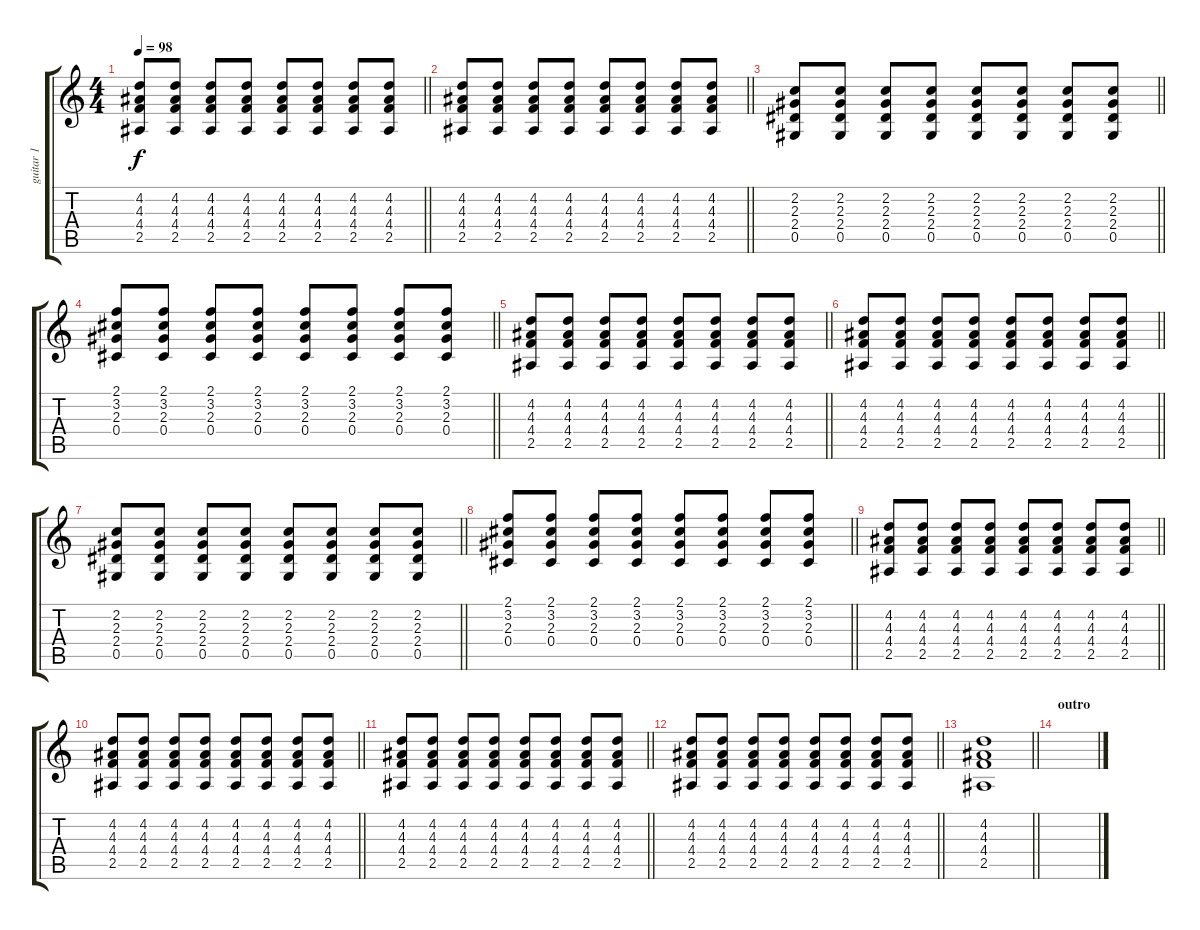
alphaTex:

\track ("guitar 1" "guitar 1") {instrument overdrivenguitar}
\staff {score tabs}
\tuning (Eb4 Bb3 Gb3 Db3 Ab2 Eb2) {hide}
\ts (4 4)
\tempo 98
\clef g2
\barLineRight lightlight
\ks c
(4.2 4.3 4.4 2.5).8{dy f} (4.2 4.3 4.4 2.5).8 (4.2 4.3 4.4 2.5).8 (4.2 4.3 4.4 2.5).8 (4.2 4.3 4.4 2.5).8 (4.2 4.3 4.4 2.5).8 (4.2 4.3 4.4 2.5).8 (4.2 4.3 4.4 2.5).8 |
\barLineRight lightlight
(4.2 4.3 4.4 2.5).8 (4.2 4.3 4.4 2.5).8 (4.2 4.3 4.4 2.5).8 (4.2 4.3 4.4 2.5).8 (4.2 4.3 4.4 2.5).8 (4.2 4.3 4.4 2.5).8 (4.2 4.3 4.4 2.5).8 (4.2 4.3 4.4 2.5).8 |
\barLineRight lightlight
(2.2 2.3 2.4 0.5).8 (2.2 2.3 2.4 0.5).8 (2.2 2.3 2.4 0.5).8 (2.2 2.3 2.4 0.5).8 (2.2 2.3 2.4 0.5).8 (2.2 2.3 2.4 0.5).8 (2.2 2.3 2.4 0.5).8 (2.2 2.3 2.4 0.5).8 |
\barLineRight lightlight
(2.1 3.2 2.3 0.4).8 (2.1 3.2 2.3 0.4).8 (2.1 3.2 2.3 0.4).8 (2.1 3.2 2.3 0.4).8 (2.1 3.2 2.3 0.4).8 (2.1 3.2 2.3 0.4).8 (2.1 3.2 2.3 0.4).8 (2.1 3.2 2.3 0.4).8 |
\barLineRight lightlight
(4.2 4.3 4.4 2.5).8 (4.2 4.3 4.4 2.5).8 (4.2 4.3 4.4 2.5).8 (4.2 4.3 4.4 2.5).8 (4.2 4.3 4.4 2.5).8 (4.2 4.3 4.4 2.5).8 (4.2 4.3 4.4 2.5).8 (4.2 4.3 4.4 2.5).8 |
\barLineRight lightlight
(4.2 4.3 4.4 2.5).8 (4.2 4.3 4.4 2.5).8 (4.2 4.3 4.4 2.5).8 (4.2 4.3 4.4 2.5).8 (4.2 4.3 4.4 2.5).8 (4.2 4.3 4.4 2.5).8 (4.2 4.3 4.4 2.5).8 (4.2 4.3 4.4 2.5).8 |
\barLineRight lightlight
(2.2 2.3 2.4 0.5).8 (2.2 2.3 2.4 0.5).8 (2.2 2.3 2.4 0.5).8 (2.2 2.3 2.4 0.5).8 (2.2 2.3 2.4 0.5).8 (2.2 2.3 2.4 0.5).8 (2.2 2.3 2.4 0.5).8 (2.2 2.3 2.4 0.5).8 |
\barLineRight lightlight
(2.1 3.2 2.3 0.4).8 (2.1 3.2 2.3 0.4).8 (2.1 3.2 2.3 0.4).8 (2.1 3.2 2.3 0.4).8 (2.1 3.2 2.3 0.4).8 (2.1 3.2 2.3 0.4).8 (2.1 3.2 2.3 0.4).8 (2.1 3.2 2.3 0.4).8 |
\barLineRight lightlight
(4.2 4.3 4.4 2.5).8 (4.2 4.3 4.4 2.5).8 (4.2 4.3 4.4 2.5).8 (4.2 4.3 4.4 2.5).8 (4.2 4.3 4.4 2.5).8 (4.2 4.3 4.4 2.5).8 (4.2 4.3 4.4 2.5).8 (4.2 4.3 4.4 2.5).8 |
\barLineRight lightlight
(4.2 4.3 4.4 2.5).8 (4.2 4.3 4.4 2.5).8 (4.2 4.3 4.4 2.5).8 (4.2 4.3 4.4 2.5).8 (4.2 4.3 4.4 2.5).8 (4.2 4.3 4.4 2.5).8 (4.2 4.3 4.4 2.5).8 (4.2 4.3 4.4 2.5).8 |
\barLineRight lightlight
(4.2 4.3 4.4 2.5).8 (4.2 4.3 4.4 2.5).8 (4.2 4.3 4.4 2.5).8 (4.2 4.3 4.4 2.5).8 (4.2 4.3 4.4 2.5).8 (4.2 4.3 4.4 2.5).8 (4.2 4.3 4.4 2.5).8 (4.2 4.3 4.4 2.5).8 |
\barLineRight lightlight
(4.2 4.3 4.4 2.5).8 (4.2 4.3 4.4 2.5).8 (4.2 4.3 4.4 2.5).8 (4.2 4.3 4.4 2.5).8 (4.2 4.3 4.4 2.5).8 (4.2 4.3 4.4 2.5).8 (4.2 4.3 4.4 2.5).8 (4.2 4.3 4.4 2.5).8 |
\barLineRight lightlight
(4.2 4.3 4.4 2.5).1 |
\section ("" "outro")
